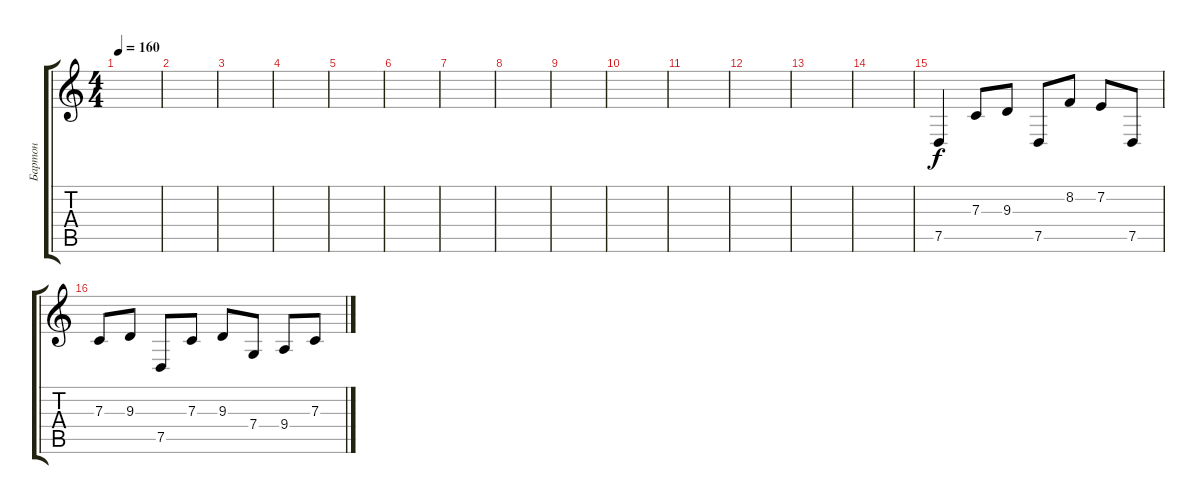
\track ("Бартон" "Бартон") {instrument lead3calliope}
\staff {score tabs}
\tuning (D4 A3 F3 C3 G2 D2) {hide}
\ts (4 4)
\tempo 160
\clef g2
\ks c
|
|
|
|
|
|
|
|
|
|
|
|
|
|
7.5.4{instrument reedorgan} 7.3.8 9.3.8 7.5.8 8.2.8 7.2.8 7.5.8 |
7.3.8 9.3.8 7.5.8 7.3.8 9.3.8 7.4.8 9.4.8 7.3.8
